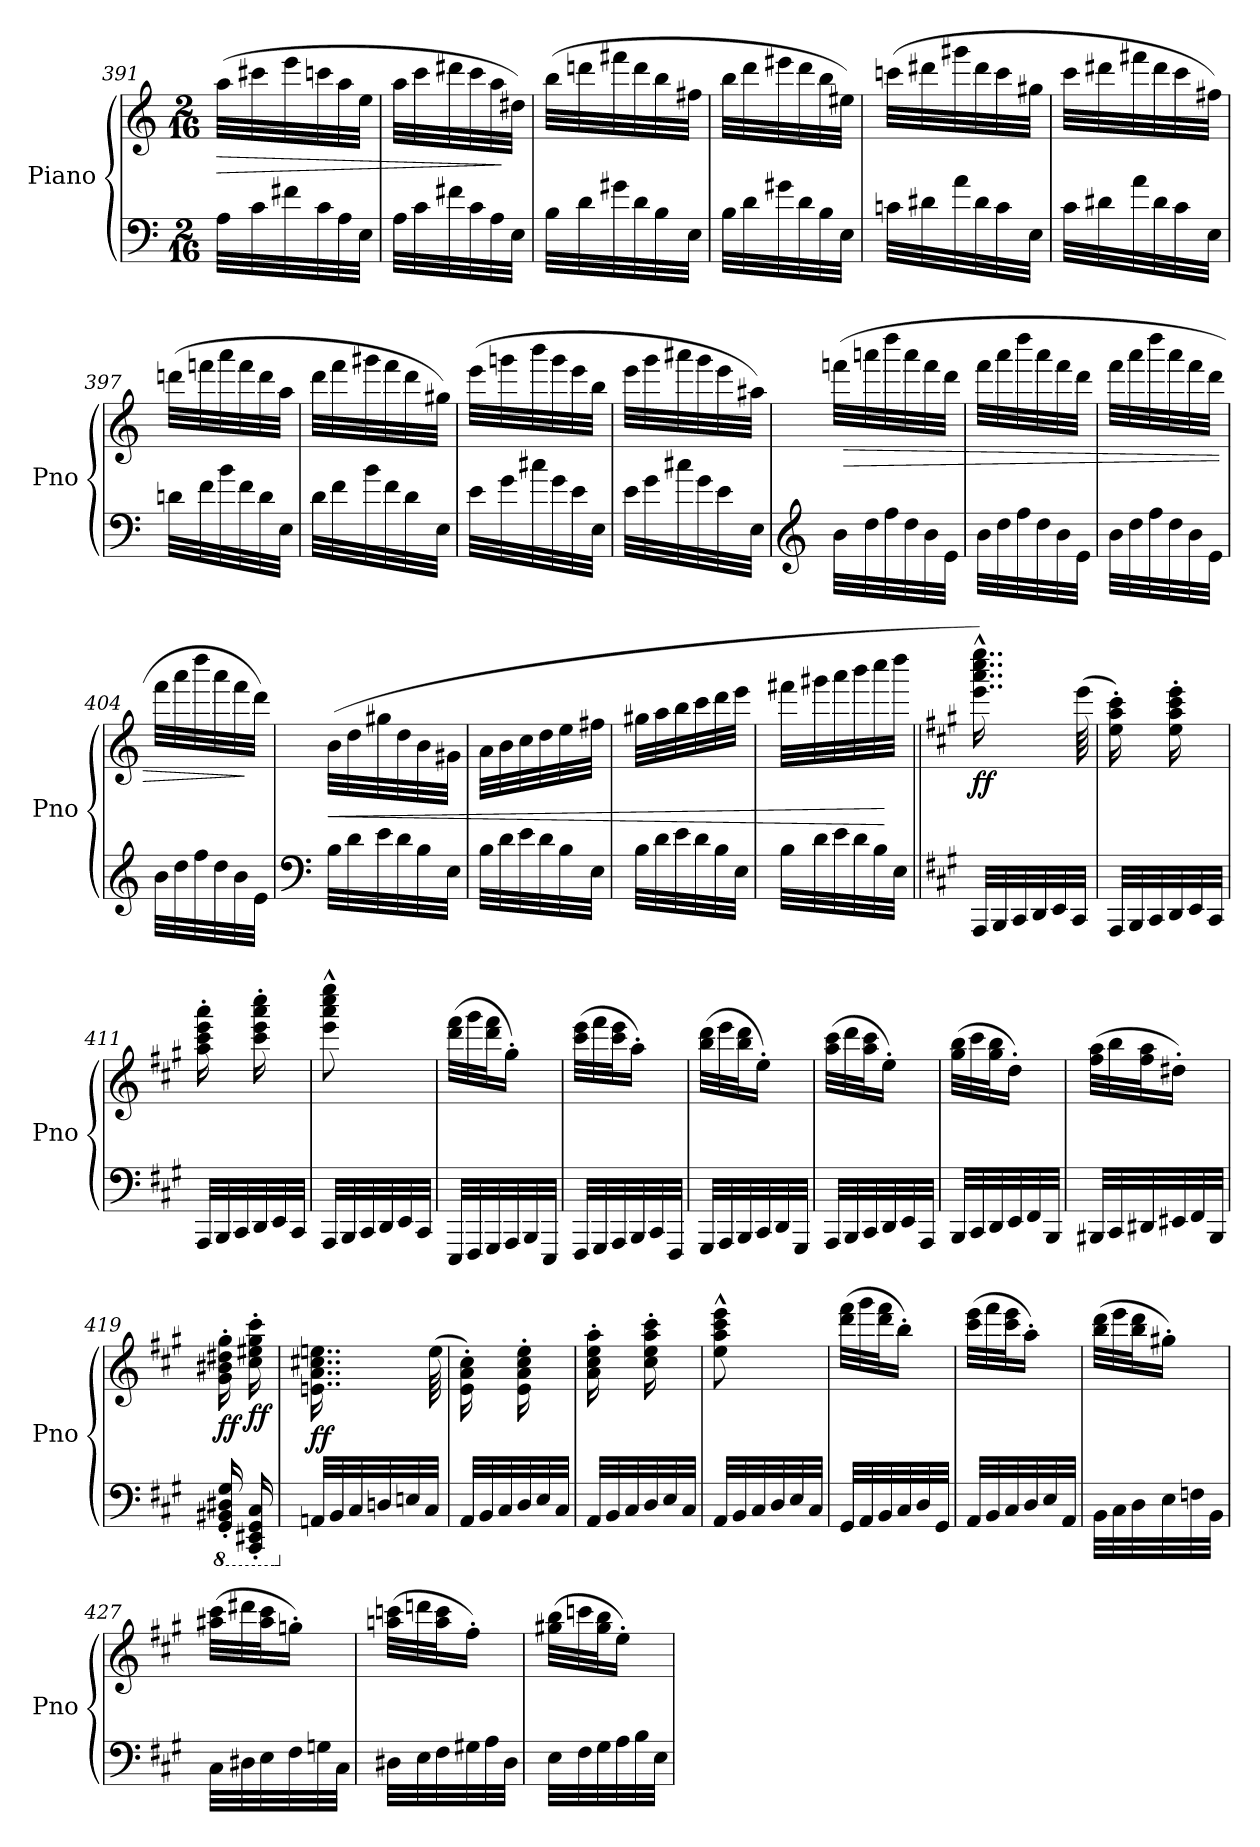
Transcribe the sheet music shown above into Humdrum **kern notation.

**kern	**kern	**dynam
*part1	*part1	*part1
*staff2	*staff1	*staff1/2
*I"Piano	*	*
*I'Pno	*	*
*clefF4	*clefG2	*
*k[]	*k[]	*
*M2/16	*M2/16	*
*Xtuplet	*Xtuplet	*
=391	=391	=391
!	!	!LO:HP:b
48A\LLL	(>48aa\LLL	>
48c\	48ccc#X\	.
48f#X\	48eee\	.
48c\	48cccn\	.
48A\	48aa\	.
48E\JJJ	48ee\JJJ	.
=392	=392	=392
48A\LLL	48aa\LLL	.
48c\	48ccc\	.
48f#X\	48ddd#X\	.
48c\	48ccc\	.
48A\	48aa\	.
48E\JJJ	48dd#X\JJJ)	]
=393	=393	=393
48B\LLL	(>48bb\LLL	.
48d\	48dddn\	.
48g#X\	48fff#X\	.
48d\	48ddd\	.
48B\	48bb\	.
48E\JJJ	48ff#X\JJJ	.
!!LO:LB:g=z
=394	=394	=394
48B\LLL	48bb\LLL	.
48d\	48ddd\	.
48g#X\	48eee#X\	.
48d\	48ddd\	.
48B\	48bb\	.
48E\JJJ	48ee#X\JJJ)	.
=395	=395	=395
48cn\LLL	(>48cccn\LLL	.
48d#X\	48ddd#X\	.
48a\	48ggg#X\	.
48d#\	48ddd#\	.
48c\	48ccc\	.
48E\JJJ	48gg#X\JJJ	.
=396	=396	=396
48c\LLL	48ccc\LLL	.
48d#X\	48ddd#X\	.
48a\	48fff#X\	.
48d#\	48ddd#\	.
48c\	48ccc\	.
48E\JJJ	48ff#X\JJJ)	.
=397	=397	=397
48dn\LLL	(>48dddn\LLL	.
48f\	48fffn\	.
48b\	48aaa\	.
48f\	48fff\	.
48d\	48ddd\	.
48E\JJJ	48aa\JJJ	.
=398	=398	=398
48d\LLL	48ddd\LLL	.
48f\	48fff\	.
48b\	48ggg#X\	.
48f\	48fff\	.
48d\	48ddd\	.
48E\JJJ	48gg#X\JJJ)	.
!!LO:LB:g=z
=399	=399	=399
48e\LLL	(>48eee\LLL	.
48g\	48gggn\	.
48cc#X\	48bbb\	.
48g\	48ggg\	.
48e\	48eee\	.
48E\JJJ	48bb\JJJ	.
!!LO:PB:g=z
=400	=400	=400
48e\LLL	48eee\LLL	.
48g\	48ggg\	.
48cc#X\	48aaa#X\	.
48g\	48ggg\	.
48e\	48eee\	.
48E\JJJ	48aa#X\JJJ)	.
=401	=401	=401
*clefG2	*	*
48b\LLL	(>48fffn\LLL	.
!	!	!LO:HP:b
48dd\	48aaan\	>
48ff\	48dddd\	.
48dd\	48aaa\	.
48b\	48fff\	.
48e\JJJ	48ddd\JJJ	.
=402	=402	=402
48b\LLL	48fff\LLL	.
48dd\	48aaa\	.
48ff\	48dddd\	.
48dd\	48aaa\	.
48b\	48fff\	.
48e\JJJ	48ddd\JJJ	.
=403	=403	=403
48b\LLL	48fff\LLL	.
48dd\	48aaa\	.
48ff\	48dddd\	.
48dd\	48aaa\	.
48b\	48fff\	.
48e\JJJ	48ddd\JJJ	.
=404	=404	=404
48b\LLL	48fff\LLL	.
48dd\	48aaa\	.
48ff\	48dddd\	.
48dd\	48aaa\	.
48b\	48fff\	.
48e\JJJ	48ddd\JJJ)	]
=405	=405	=405
*clefF4	*	*
!	!	!LO:HP:b
48B\LLL	(>48b\LLL	<
48d\	48dd\	.
48e\	48gg#X\	.
48d\	48dd\	.
48B\	48b\	.
48E\JJJ	48g#X\JJJ	.
!!LO:PB:g=z
=406	=406	=406
48B\LLL	48a\LLL	.
48d\	48b\	.
48e\	48cc\	.
48d\	48dd\	.
48B\	48ee\	.
48E\JJJ	48ff#X\JJJ	.
=407	=407	=407
48B\LLL	48gg#X\LLL	.
48d\	48aa\	.
48e\	48bb\	.
48d\	48ccc\	.
48B\	48ddd\	.
48E\JJJ	48eee\JJJ	.
=408	=408	=408
48B\LLL	48fff#X\LLL	.
48d\	48ggg#X\	.
48e\	48aaa\	.
48d\	48bbb\	.
48B\	48cccc\	.
48E\JJJ	48dddd\JJJ	[
=409||	=409||	=409||
*k[f#c#g#]	*k[f#c#g#]	*
!	!	!LO:DY:b
48AAA/LLL	16..eee\^^ 16..aaa\^^ 16..cccc#\^^ 16..eeee\^^)	ff
48BBB/	.	.
48CC#/	.	.
48DD/	.	.
48EE/	.	.
48CC#/JJJ	.	.
.	(>64eee\	.
=410	=410	=410
48AAA/LLL	16ee\' 16aa\' 16ccc#\')	.
48BBB/	.	.
48CC#/	.	.
48DD/	16ee\' 16aa\' 16ccc#\' 16eee\'	.
48EE/	.	.
48CC#/JJJ	.	.
=411	=411	=411
48AAA/LLL	16aa\' 16ccc#\' 16eee\' 16aaa\'	.
48BBB/	.	.
48CC#/	.	.
48DD/	16ccc#\' 16eee\' 16aaa\' 16cccc#\'	.
48EE/	.	.
48CC#/JJJ	.	.
!!LO:PB:g=z
=412	=412	=412
48AAA/LLL	8eee\^^ 8aaa\^^ 8cccc#\^^ 8eeee\^^	.
48BBB/	.	.
48CC#/	.	.
48DD/	.	.
48EE/	.	.
48CC#/JJJ	.	.
=413	=413	=413
48EEE/LLL	(>48ddd\ 48fff#\LLL	.
48FFF#/	48ggg#\	.
48GGG#/	48ddd\ 48fff#\J	.
48AAA/	16gg#'\JJ)	.
48BBB/	.	.
48EEE/JJJ	.	.
=414	=414	=414
48FFF#/LLL	(>48ccc#\ 48eee\LLL	.
48GGG#/	48fff#\	.
48AAA/	48ccc#\ 48eee\J	.
48BBB/	16aa'\JJ)	.
48CC#/	.	.
48FFF#/JJJ	.	.
=415	=415	=415
48GGG#/LLL	(>48bb\ 48ddd\LLL	.
48AAA/	48eee\	.
48BBB/	48bb\ 48ddd\J	.
48CC#/	16ee'\JJ)	.
48DD/	.	.
48GGG#/JJJ	.	.
=416	=416	=416
48AAA/LLL	(>48aa\ 48ccc#\LLL	.
48BBB/	48ddd\	.
48CC#/	48aa\ 48ccc#\J	.
48DD/	16ee'\JJ)	.
48EE/	.	.
48AAA/JJJ	.	.
=417	=417	=417
48BBB/LLL	(>48gg#\ 48bb\LLL	.
48CC#/	48ccc#\	.
48DD/	48gg#\ 48bb\J	.
48EE/	16dd'\JJ)	.
48FF#/	.	.
48BBB/JJJ	.	.
!!LO:LB:g=z
=418	=418	=418
48BBB#X/LLL	(>48ff#\ 48aa\LLL	.
48CC#/	48bb\	.
48DD#X/	48ff#\ 48aa\J	.
48EE#X/	16dd#X'\JJ)	.
48FF#/	.	.
48BBB#/JJJ	.	.
=419	=419	=419
*8ba	*	*
!	!	!LO:DY:b
16GGG#/' 16BBB#X/' 16DD#X/' 16GG#/'	16g#\' 16b#X\' 16dd#X\' 16gg#\'	ff
!	!	!LO:DY:b
16CCC#/' 16EEE#X/' 16GGG#/' 16CC#/'	16cc#\' 16ee#X\' 16gg#\' 16ccc#\'	ff
=420	=420	=420
*X8ba	*	*
!	!	!LO:DY:b
48AAn/LLL	16..en\ 16..a\ 16..cc#X\ 16..een\	ff
48BB/	.	.
48C#/	.	.
48Dn/	.	.
48En/	.	.
48C#/JJJ	.	.
.	(>64ee\	.
=421	=421	=421
48AA/LLL	16e\' 16a\' 16cc#\')	.
48BB/	.	.
48C#/	.	.
48D/	16e\' 16a\' 16cc#\' 16ee\'	.
48E/	.	.
48C#/JJJ	.	.
=422	=422	=422
48AA/LLL	16a\' 16cc#\' 16ee\' 16aa\'	.
48BB/	.	.
48C#/	.	.
48D/	16cc#\' 16ee\' 16aa\' 16ccc#\'	.
48E/	.	.
48C#/JJJ	.	.
=423	=423	=423
48AA/LLL	8ee\^^ 8aa\^^ 8ccc#\^^ 8eee\^^	.
48BB/	.	.
48C#/	.	.
48D/	.	.
48E/	.	.
48C#/JJJ	.	.
!!LO:LB:g=z
=424	=424	=424
48GG#/LLL	(>48ddd\ 48fff#\LLL	.
48AA/	48ggg#\	.
48BB/	48ddd\ 48fff#\J	.
48C#/	16bb'\JJ)	.
48D/	.	.
48GG#/JJJ	.	.
=425	=425	=425
48AA/LLL	(>48ccc#\ 48eee\LLL	.
48BB/	48fff#\	.
48C#/	48ccc#\ 48eee\J	.
48D/	16aa'\JJ)	.
48E/	.	.
48AA/JJJ	.	.
=426	=426	=426
48BB\LLL	(>48bb\ 48ddd\LLL	.
48C#\	48eee\	.
48D\	48bb\ 48ddd\J	.
48E\	16gg#X'\JJ)	.
48Fn\	.	.
48BB\JJJ	.	.
=427	=427	=427
48C#\LLL	(>48aa#X\ 48ccc#\LLL	.
48D#X\	48ddd#X\	.
48E\	48aa#\ 48ccc#\J	.
48F#\	16ggn'\JJ)	.
48Gn\	.	.
48C#\JJJ	.	.
=428	=428	=428
48D#X\LLL	(>48aan\ 48cccn\LLL	.
48E\	48dddn\	.
48F#\	48aa\ 48ccc\J	.
48G#X\	16ff#'\JJ)	.
48A\	.	.
48D#\JJJ	.	.
=429	=429	=429
48E\LLL	(>48gg#X\ 48bb\LLL	.
48F#\	48cccn\	.
48G#\	48gg#\ 48bb\J	.
48A\	16ee'\JJ)	.
48B\	.	.
48E\JJJ	.	.
=	=	=
*-	*-	*-
